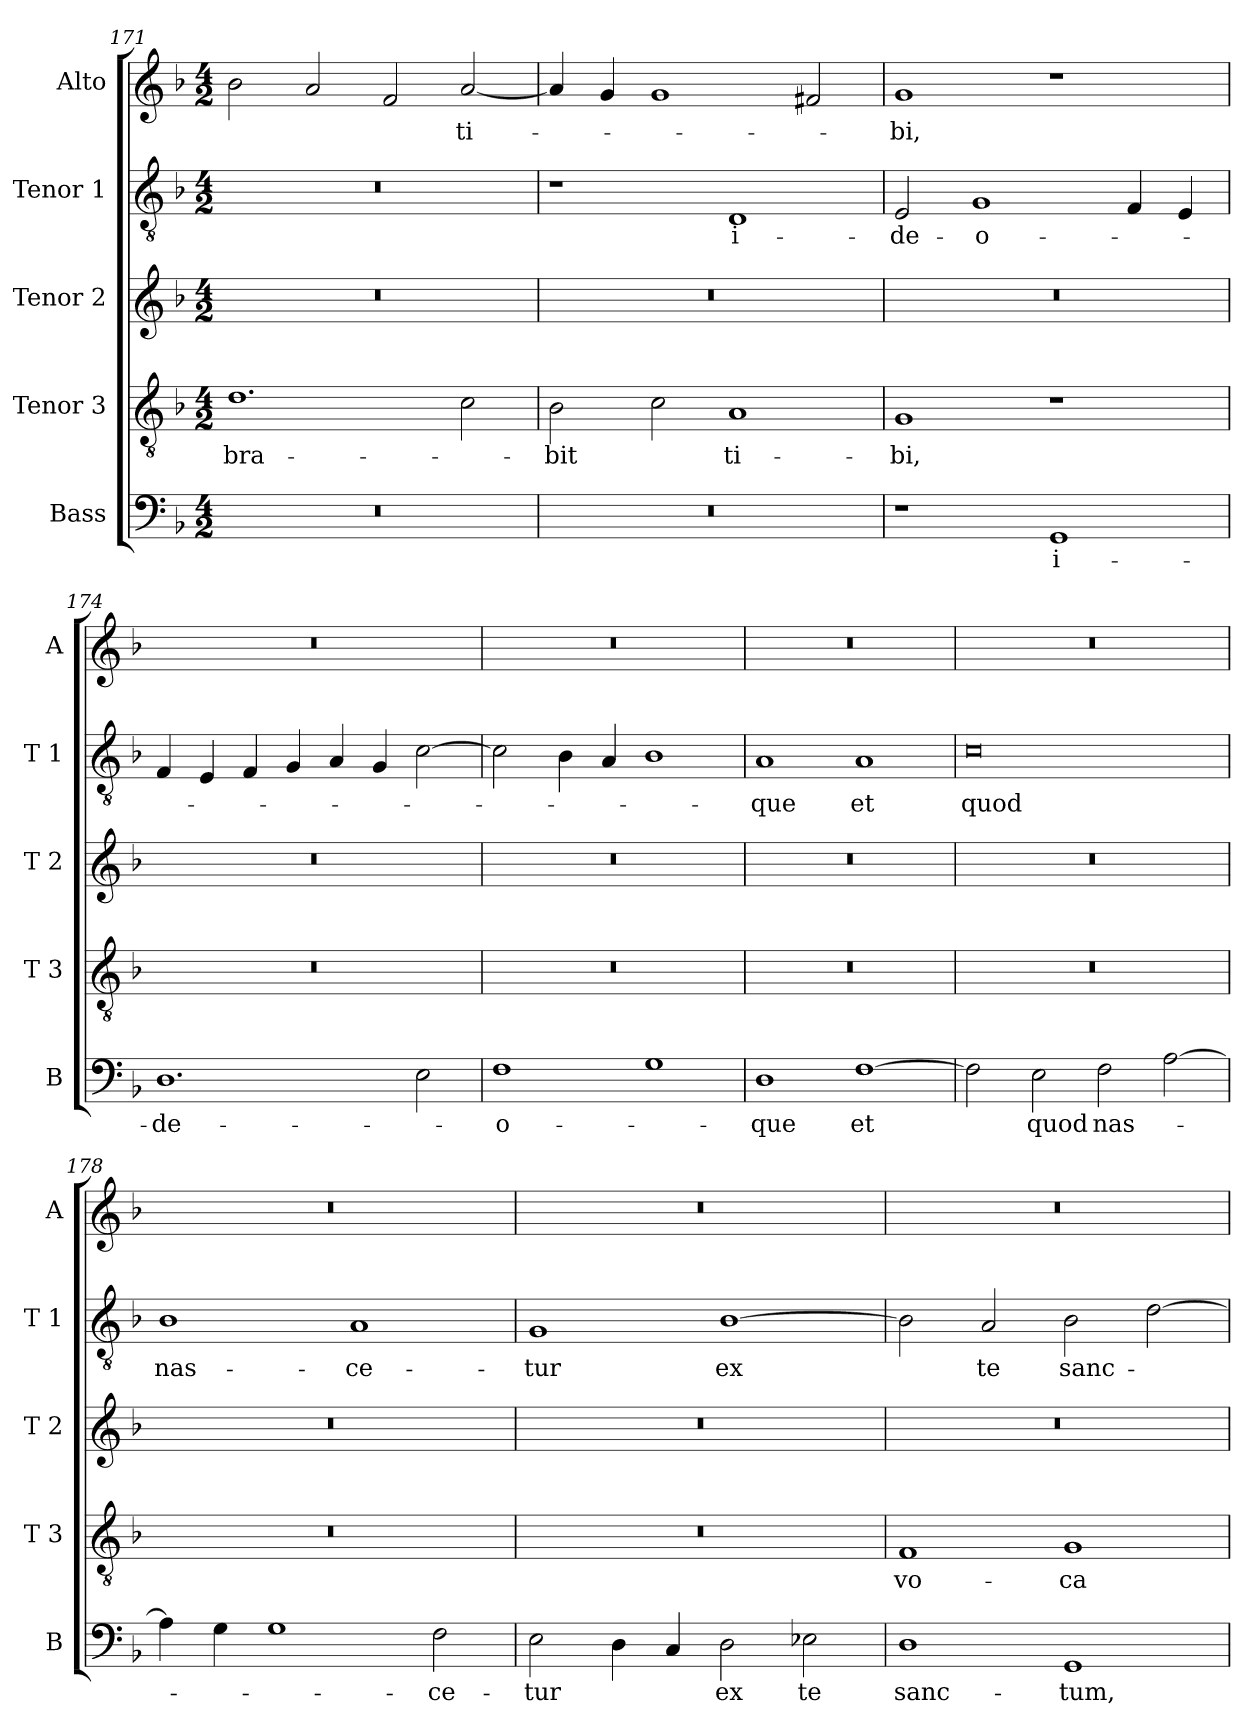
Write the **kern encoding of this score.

**kern	**text	**kern	**text	**kern	**kern	**text	**kern	**text
*part5	*part5	*part4	*part4	*part3	*part2	*part2	*part1	*part1
*staff5	*staff5	*staff4	*staff4	*staff3	*staff2	*staff2	*staff1	*staff1
*I"Bass	*	*I"Tenor 3	*	*I"Tenor 2	*I"Tenor 1	*	*I"Alto	*
*I'B	*	*I'T 3	*	*I'T 2	*I'T 1	*	*I'A	*
*clefF4	*	*clefGv2	*	*clefG2	*clefGv2	*	*clefG2	*
*k[b-]	*	*k[b-]	*	*k[b-]	*k[b-]	*	*k[b-]	*
*F:	*	*F:	*	*F:	*F:	*	*F:	*
*M4/2	*	*M4/2	*	*M4/2	*M4/2	*	*M4/2	*
=171	=171	=171	=171	=171	=171	=171	=171	=171
!	!	!	!LO:LY:b	!	!	!	!	!
0r	.	1.d	-bra-	0r	0r	.	2b-\	.
.	.	.	.	.	.	.	2a/	.
.	.	.	.	.	.	.	2f/	.
!	!	!	!	!	!	!	!	!LO:LY:b
.	.	2c\	.	.	.	.	[2a/	ti-
=172	=172	=172	=172	=172	=172	=172	=172	=172
!	!	!	!LO:LY:b	!	!	!	!	!
0r	.	2B-\	-bit	0r	1r	.	4a/]	.
.	.	.	.	.	.	.	4g/	.
.	.	2c\	.	.	.	.	1g	.
!	!	!	!LO:LY:b	!	!	!LO:LY:b	!	!
.	.	1A	ti-	.	1D	i-	.	.
.	.	.	.	.	.	.	2f#X/	.
!!LO:PB:g=z
=173	=173	=173	=173	=173	=173	=173	=173	=173
!	!	!	!LO:LY:b	!	!	!LO:LY:b	!	!LO:LY:b
1r	.	1G	-bi,	0r	2E/	-de-	1g	-bi,
!	!	!	!	!	!	!LO:LY:b	!	!
.	.	.	.	.	1G	-o-	.	.
!	!LO:LY:b	!	!	!	!	!	!	!
1GG	i-	1r	.	.	.	.	1r	.
.	.	.	.	.	4F/	.	.	.
.	.	.	.	.	4E/	.	.	.
=174	=174	=174	=174	=174	=174	=174	=174	=174
!	!LO:LY:b	!	!	!	!	!	!	!
1.D	-de-	0r	.	0r	4F/	.	0r	.
.	.	.	.	.	4E/	.	.	.
.	.	.	.	.	4F/	.	.	.
.	.	.	.	.	4G/	.	.	.
.	.	.	.	.	4A/	.	.	.
.	.	.	.	.	4G/	.	.	.
2E\	.	.	.	.	[2c\	.	.	.
=175	=175	=175	=175	=175	=175	=175	=175	=175
!	!LO:LY:b	!	!	!	!	!	!	!
1F	-o-	0r	.	0r	2c\]	.	0r	.
.	.	.	.	.	4B-\	.	.	.
.	.	.	.	.	4A/	.	.	.
1G	.	.	.	.	1B-	.	.	.
=176	=176	=176	=176	=176	=176	=176	=176	=176
!	!LO:LY:b	!	!	!	!	!LO:LY:b	!	!
1D	-que	0r	.	0r	1A	-que	0r	.
!	!LO:LY:b	!	!	!	!	!LO:LY:b	!	!
[1F	et	.	.	.	1A	et	.	.
=177	=177	=177	=177	=177	=177	=177	=177	=177
!	!	!	!	!	!	!LO:LY:b	!	!
2F\]	.	0r	.	0r	0c	quod	0r	.
!	!LO:LY:b	!	!	!	!	!	!	!
2E\	quod	.	.	.	.	.	.	.
!	!LO:LY:b	!	!	!	!	!	!	!
2F\	nas-	.	.	.	.	.	.	.
[2A\	.	.	.	.	.	.	.	.
=178	=178	=178	=178	=178	=178	=178	=178	=178
!	!	!	!	!	!	!LO:LY:b	!	!
4A\]	.	0r	.	0r	1B-	nas-	0r	.
4G\	.	.	.	.	.	.	.	.
1G	.	.	.	.	.	.	.	.
!	!	!	!	!	!	!LO:LY:b	!	!
.	.	.	.	.	1A	-ce-	.	.
!	!LO:LY:b	!	!	!	!	!	!	!
2F\	-ce-	.	.	.	.	.	.	.
=179	=179	=179	=179	=179	=179	=179	=179	=179
!	!LO:LY:b	!	!	!	!	!LO:LY:b	!	!
2E\	-tur	0r	.	0r	1G	-tur	0r	.
4D\	.	.	.	.	.	.	.	.
4C/	.	.	.	.	.	.	.	.
!	!LO:LY:b	!	!	!	!	!LO:LY:b	!	!
2D\	ex	.	.	.	[1B-	ex	.	.
!	!LO:LY:b	!	!	!	!	!	!	!
2E-X\	te	.	.	.	.	.	.	.
!!LO:LB:g=z
=180	=180	=180	=180	=180	=180	=180	=180	=180
!	!LO:LY:b	!	!LO:LY:b	!	!	!	!	!
1D	sanc-	1F	vo-	0r	2B-\]	.	0r	.
!	!	!	!	!	!	!LO:LY:b	!	!
.	.	.	.	.	2A/	te	.	.
!	!LO:LY:b	!	!LO:LY:b	!	!	!LO:LY:b	!	!
1GG	-tum,	1G	-ca-	.	2B-\	sanc-	.	.
.	.	.	.	.	[2d\	.	.	.
=	=	=	=	=	=	=	=	=
*-	*-	*-	*-	*-	*-	*-	*-	*-
